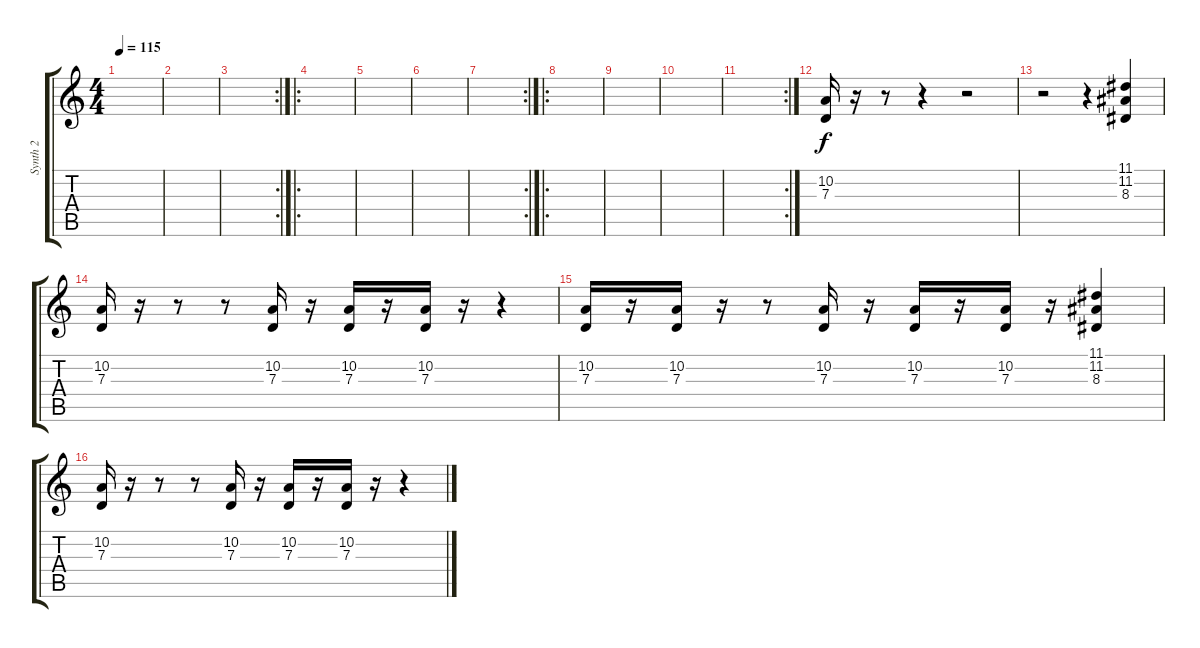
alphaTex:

\track ("Synth 2" "Synth 2") {instrument brasssection}
\staff {score tabs}
\tuning (E4 B3 G3 D3 A2 E2) {hide}
\ts (4 4)
\tempo 115
\clef g2
\ks c
|
|
\rc 2
|
\ro
|
|
|
\rc 2
|
\ro
|
|
|
\rc 2
|
(10.2 7.3).16 r.16 r.8 r.4 r.2 |
r.2 r.4 (11.1 11.2 8.3).4 |
(10.2 7.3).16 r.16 r.8 r.8 (10.2 7.3).16 r.16 (10.2 7.3).16 r.16 (10.2 7.3).16 r.16 r.4 |
(10.2 7.3).16 r.16 (10.2 7.3).16 r.16 r.8 (10.2 7.3).16 r.16 (10.2 7.3).16 r.16 (10.2 7.3).16 r.16 (11.1 11.2 8.3).4 |
(10.2 7.3).16 r.16 r.8 r.8 (10.2 7.3).16 r.16 (10.2 7.3).16 r.16 (10.2 7.3).16 r.16 r.4
